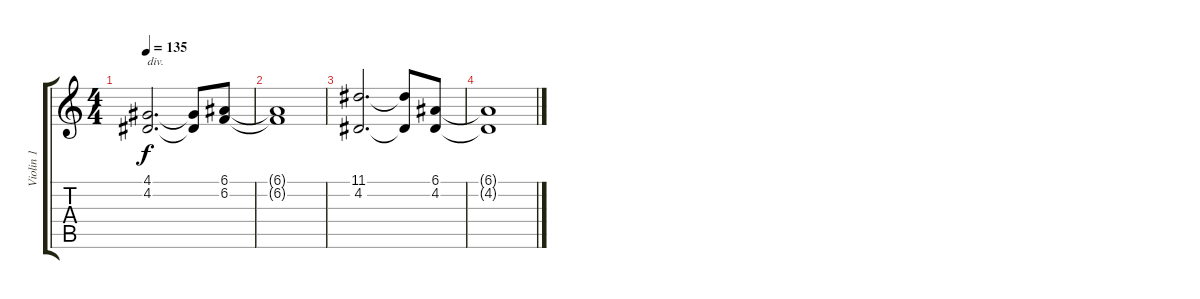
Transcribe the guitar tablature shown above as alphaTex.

\track ("Violin 1" "Violin 1") {solo instrument violin}
\staff {score tabs}
\tuning (E4 B3 G3 D3 A2 E2) {hide}
\ts (4 4)
\tempo 135
\clef g2
\ks c
(4.1 4.2).2{d txt "div." dy f} (4.1{t} 4.2{t}).8 (6.1 6.2).8 |
(6.1{t} 6.2{t}).1 |
(11.1 4.2).2{d} (11.1{t} 4.2{t}).8 (6.1 4.2).8 |
(6.1{t} 4.2{t}).1
